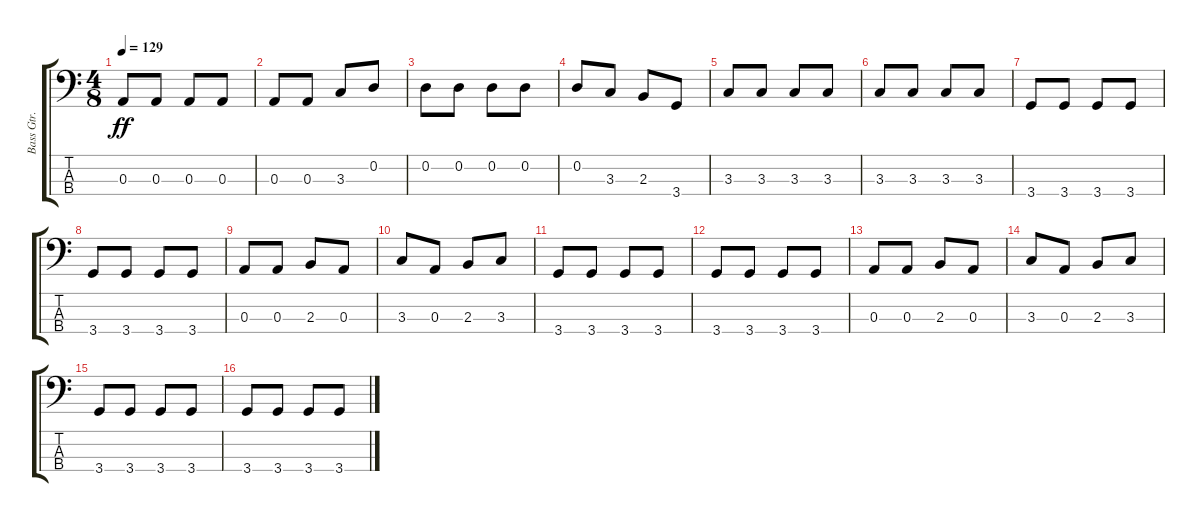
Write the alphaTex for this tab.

\track ("Bass Gtr." "Bass Gtr.") {instrument electricbasspick}
\staff {score tabs}
\tuning (G2 D2 A1 E1) {hide}
\ts (4 8)
\tempo 129
\clef f4
\ks c
0.3.8{dy ff} 0.3.8 0.3.8 0.3.8 |
0.3.8 0.3.8 3.3.8 0.2.8 |
0.2.8 0.2.8 0.2.8 0.2.8 |
0.2.8 3.3.8 2.3.8 3.4.8 |
3.3.8 3.3.8 3.3.8 3.3.8 |
3.3.8 3.3.8 3.3.8 3.3.8 |
3.4.8 3.4.8 3.4.8 3.4.8 |
3.4.8 3.4.8 3.4.8 3.4.8 |
0.3.8 0.3.8 2.3.8 0.3.8 |
3.3.8 0.3.8 2.3.8 3.3.8 |
3.4.8 3.4.8 3.4.8 3.4.8 |
3.4.8 3.4.8 3.4.8 3.4.8 |
0.3.8 0.3.8 2.3.8 0.3.8 |
3.3.8 0.3.8 2.3.8 3.3.8 |
3.4.8 3.4.8 3.4.8 3.4.8 |
3.4.8 3.4.8 3.4.8 3.4.8
